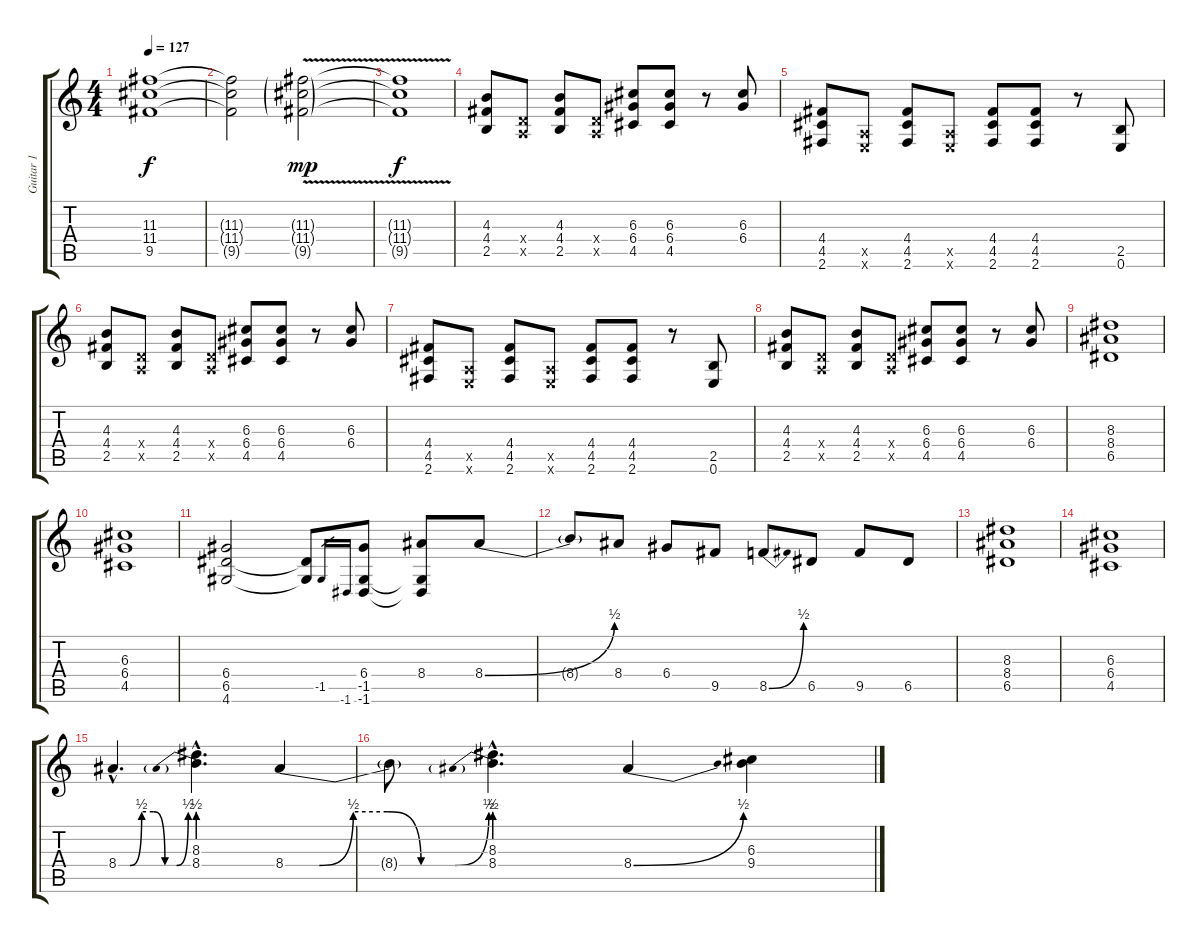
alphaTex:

\track ("Guitar 1" "Guitar 1") {instrument distortionguitar}
\staff {score tabs}
\tuning (E4 B3 G3 D3 A2 E2) {hide}
\ts (4 4)
\tempo 127
\clef g2
\ks c
(11.3 11.4 9.5).1{dy f} |
(11.3{t} 11.4{t} 9.5{t}).2 (11.3{v g} 11.4{v g} 9.5{v g}).2{dy mp} |
(11.3{t} 11.4{t} 9.5{t}).1{dy f} |
(4.3 4.4 2.5).8 (0.4{x} 0.5{x}).8 (4.3 4.4 2.5).8 (0.4{x} 0.5{x}).8 (6.3 6.4 4.5).8 (6.3 6.4 4.5).8 r.8 (6.3 6.4).8 |
(4.4 4.5 2.6).8 (0.5{x} 0.6{x}).8 (4.4 4.5 2.6).8 (0.5{x} 0.6{x}).8 (4.4 4.5 2.6).8 (4.4 4.5 2.6).8 r.8 (2.5 0.6).8 |
(4.3 4.4 2.5).8 (0.4{x} 0.5{x}).8 (4.3 4.4 2.5).8 (0.4{x} 0.5{x}).8 (6.3 6.4 4.5).8 (6.3 6.4 4.5).8 r.8 (6.3 6.4).8 |
(4.4 4.5 2.6).8 (0.5{x} 0.6{x}).8 (4.4 4.5 2.6).8 (0.5{x} 0.6{x}).8 (4.4 4.5 2.6).8 (4.4 4.5 2.6).8 r.8 (2.5 0.6).8 |
(4.3 4.4 2.5).8 (0.4{x} 0.5{x}).8 (4.3 4.4 2.5).8 (0.4{x} 0.5{x}).8 (6.3 6.4 4.5).8 (6.3 6.4 4.5).8 r.8 (6.3 6.4).8 |
(8.3 8.4 6.5).1 |
(6.3 6.4 4.5).1 |
(6.4 6.5 4.6).2 (6.5{t} 4.6{t}).8 -1.5.16{gr} -1.6.16{gr} (6.4 -1.5 -1.6).8 (8.4 -1.5{t} -1.6{t}).8 8.4{be (bend 0 0 60 2)}.8 |
8.4{t}.8 8.4.8 6.4.8 9.5.8 8.5{be (bend 0 0 60 2)}.8 6.5.8 9.5.8 6.5.8 |
(8.3 8.4 6.5).1 |
(6.3 6.4 4.5).1 |
8.4{be (custom 0 0 10 0 20 2 30 2 40 0 50 0 60 2) hac}.4{d} (8.3{hac} 8.4{be (prebend 0 2 60 2) hac}).4{d} 8.4{be (custom 0 0 10 0 20 2 30 2 40 0 50 0 60 2)}.4 |
8.4{t}.8 (8.3{hac} 8.4{be (prebend 0 2 60 2) hac}).4{d} 8.4{be (bend 0 0 60 2)}.4 (6.3 9.4).4
